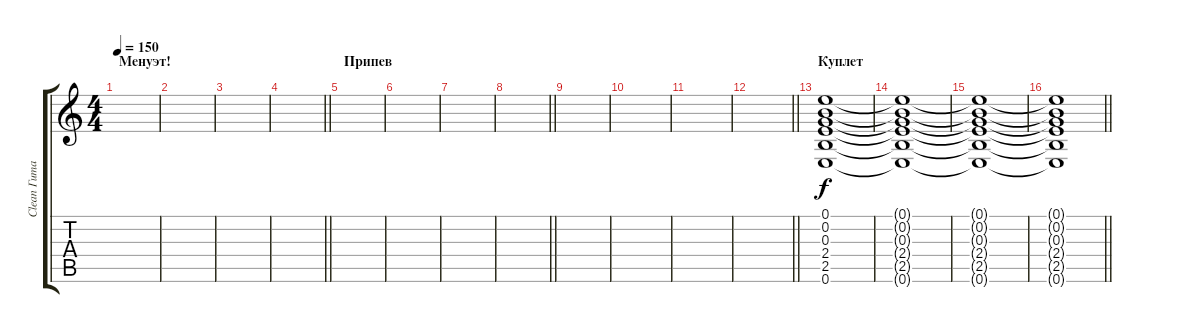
\track ("Clean Гитара" "Clean Гита") {instrument electricguitarclean}
\staff {score tabs}
\tuning (E4 B3 G3 D3 A2 E2) {hide}
\ts (4 4)
\section ("" "Менуэт!")
\tempo 150
\clef g2
\ks c
|
|
|
\barLineRight lightlight
|
\section ("" "Припев")
|
|
|
\barLineRight lightlight
|
|
|
|
\barLineRight lightlight
|
\section ("" "Куплет")
(0.1 0.2 0.3 2.4 2.5 0.6).1 |
(0.1{t} 0.2{t} 0.3{t} 2.4{t} 2.5{t} 0.6{t}).1 |
(0.1{t} 0.2{t} 0.3{t} 2.4{t} 2.5{t} 0.6{t}).1 |
\barLineRight lightlight
(0.1{t} 0.2{t} 0.3{t} 2.4{t} 2.5{t} 0.6{t}).1
